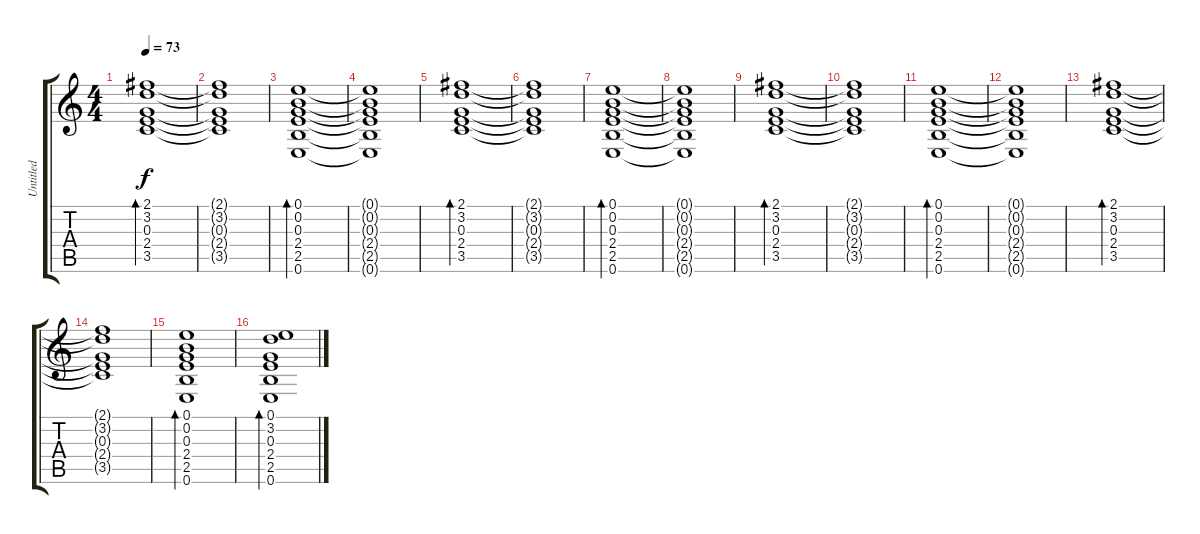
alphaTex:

\track ("Untitled" "Untitled") {instrument electricguitarjazz}
\staff {score tabs}
\tuning (E4 B3 G3 D3 A2 E2) {hide}
\ts (4 4)
\tempo 73
\clef g2
\ks c
(2.1 3.2 0.3 2.4 3.5).1{bd 120 dy f} |
(2.1{t} 3.2{t} 0.3{t} 2.4{t} 3.5{t}).1 |
(0.1 0.2 0.3 2.4 2.5 0.6).1{bd 120} |
(0.1{t} 0.2{t} 0.3{t} 2.4{t} 2.5{t} 0.6{t}).1 |
(2.1 3.2 0.3 2.4 3.5).1{bd 120} |
(2.1{t} 3.2{t} 0.3{t} 2.4{t} 3.5{t}).1 |
(0.1 0.2 0.3 2.4 2.5 0.6).1{bd 120} |
(0.1{t} 0.2{t} 0.3{t} 2.4{t} 2.5{t} 0.6{t}).1 |
(2.1 3.2 0.3 2.4 3.5).1{bd 120} |
(2.1{t} 3.2{t} 0.3{t} 2.4{t} 3.5{t}).1 |
(0.1 0.2 0.3 2.4 2.5 0.6).1{bd 120} |
(0.1{t} 0.2{t} 0.3{t} 2.4{t} 2.5{t} 0.6{t}).1 |
(2.1 3.2 0.3 2.4 3.5).1{bd 120} |
(2.1{t} 3.2{t} 0.3{t} 2.4{t} 3.5{t}).1 |
(0.1 0.2 0.3 2.4 2.5 0.6).1{bd 120} |
(0.1 3.2 0.3 2.4 2.5 0.6).1{bd 120}
